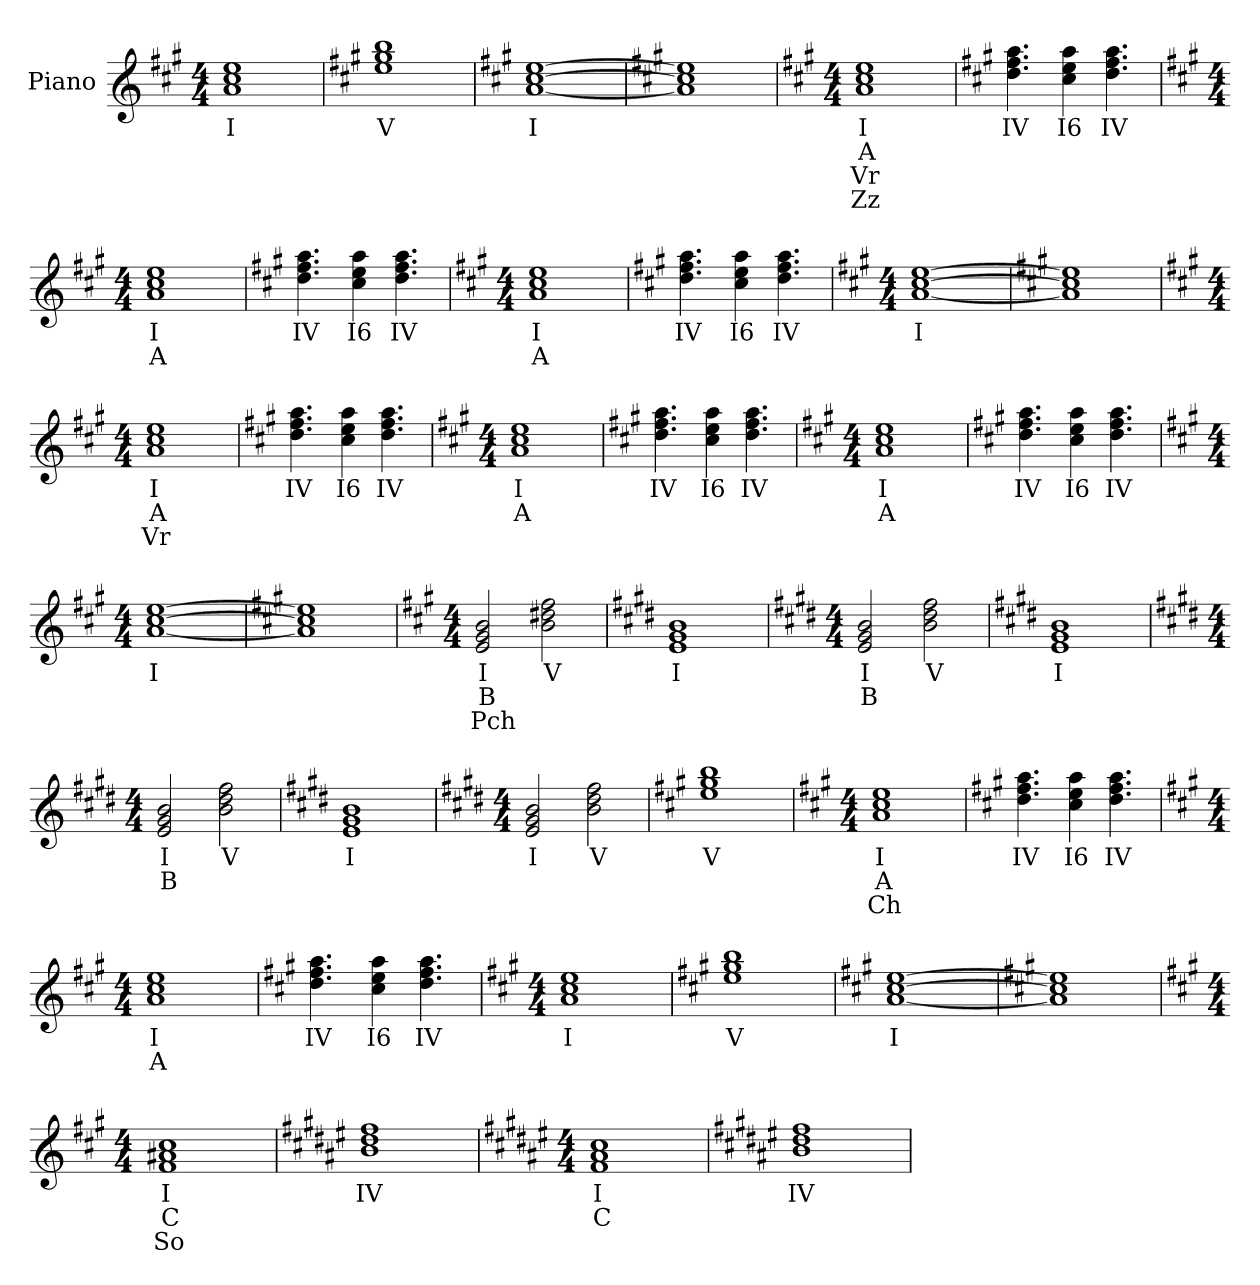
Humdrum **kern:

**kern	**text	**text	**text	**text
*part1	*part1	*part1	*part1	*part1
*staff1	*staff1	*staff1	*staff1	*staff1
*I"Piano	*	*	*	*
*I'Pno	*	*	*	*
*k[f#c#g#]	*	*	*	*
*A:	*	*	*	*
*M4/4	*	*	*	*
=	=	=	=	=
1a 1cc# 1ee	I	.	.	.
=	=	=	=	=
*k[f#c#g#]	*	*	*	*
*A:	*	*	*	*
1ee 1gg# 1bb	V	.	.	.
=	=	=	=	=
*k[f#c#g#]	*	*	*	*
*A:	*	*	*	*
[1a [1cc# [1ee	I	.	.	.
=	=	=	=	=
*k[f#c#g#]	*	*	*	*
*A:	*	*	*	*
1a] 1cc#] 1ee]	.	.	.	.
=	=	=	=	=
*k[f#c#g#]	*	*	*	*
*A:	*	*	*	*
*M4/4	*	*	*	*
1a 1cc# 1ee	I	A	Vr	Zz
=	=	=	=	=
*k[f#c#g#]	*	*	*	*
*A:	*	*	*	*
4.dd 4.ff# 4.aa	IV	.	.	.
4cc# 4ee 4aa	I6	.	.	.
4.dd 4.ff# 4.aa	IV	.	.	.
=	=	=	=	=
*k[f#c#g#]	*	*	*	*
*A:	*	*	*	*
*M4/4	*	*	*	*
1a 1cc# 1ee	I	A	.	.
=	=	=	=	=
*k[f#c#g#]	*	*	*	*
*A:	*	*	*	*
4.dd 4.ff# 4.aa	IV	.	.	.
4cc# 4ee 4aa	I6	.	.	.
4.dd 4.ff# 4.aa	IV	.	.	.
=	=	=	=	=
*k[f#c#g#]	*	*	*	*
*A:	*	*	*	*
*M4/4	*	*	*	*
1a 1cc# 1ee	I	A	.	.
=	=	=	=	=
*k[f#c#g#]	*	*	*	*
*A:	*	*	*	*
4.dd 4.ff# 4.aa	IV	.	.	.
4cc# 4ee 4aa	I6	.	.	.
4.dd 4.ff# 4.aa	IV	.	.	.
=	=	=	=	=
*k[f#c#g#]	*	*	*	*
*A:	*	*	*	*
*M4/4	*	*	*	*
[1a [1cc# [1ee	I	.	.	.
=	=	=	=	=
*k[f#c#g#]	*	*	*	*
*A:	*	*	*	*
1a] 1cc#] 1ee]	.	.	.	.
=	=	=	=	=
*k[f#c#g#]	*	*	*	*
*A:	*	*	*	*
*M4/4	*	*	*	*
1a 1cc# 1ee	I	A	Vr	.
=	=	=	=	=
*k[f#c#g#]	*	*	*	*
*A:	*	*	*	*
4.dd 4.ff# 4.aa	IV	.	.	.
4cc# 4ee 4aa	I6	.	.	.
4.dd 4.ff# 4.aa	IV	.	.	.
=	=	=	=	=
*k[f#c#g#]	*	*	*	*
*A:	*	*	*	*
*M4/4	*	*	*	*
1a 1cc# 1ee	I	A	.	.
=	=	=	=	=
*k[f#c#g#]	*	*	*	*
*A:	*	*	*	*
4.dd 4.ff# 4.aa	IV	.	.	.
4cc# 4ee 4aa	I6	.	.	.
4.dd 4.ff# 4.aa	IV	.	.	.
=	=	=	=	=
*k[f#c#g#]	*	*	*	*
*A:	*	*	*	*
*M4/4	*	*	*	*
1a 1cc# 1ee	I	A	.	.
=	=	=	=	=
*k[f#c#g#]	*	*	*	*
*A:	*	*	*	*
4.dd 4.ff# 4.aa	IV	.	.	.
4cc# 4ee 4aa	I6	.	.	.
4.dd 4.ff# 4.aa	IV	.	.	.
=	=	=	=	=
*k[f#c#g#]	*	*	*	*
*A:	*	*	*	*
*M4/4	*	*	*	*
[1a [1cc# [1ee	I	.	.	.
=	=	=	=	=
*k[f#c#g#]	*	*	*	*
*A:	*	*	*	*
1a] 1cc#] 1ee]	.	.	.	.
=	=	=	=	=
*k[f#c#g#]	*	*	*	*
*A:	*	*	*	*
*M4/4	*	*	*	*
2e 2g# 2b	I	B	Pch	.
2b 2dd#X 2ff#	V	.	.	.
=	=	=	=	=
*k[f#c#g#d#]	*	*	*	*
*E:	*	*	*	*
1e 1g# 1b	I	.	.	.
=	=	=	=	=
*k[f#c#g#d#]	*	*	*	*
*E:	*	*	*	*
*M4/4	*	*	*	*
2e 2g# 2b	I	B	.	.
2b 2dd# 2ff#	V	.	.	.
=	=	=	=	=
*k[f#c#g#d#]	*	*	*	*
*E:	*	*	*	*
1e 1g# 1b	I	.	.	.
=	=	=	=	=
*k[f#c#g#d#]	*	*	*	*
*E:	*	*	*	*
*M4/4	*	*	*	*
2e 2g# 2b	I	B	.	.
2b 2dd# 2ff#	V	.	.	.
=	=	=	=	=
*k[f#c#g#d#]	*	*	*	*
*E:	*	*	*	*
1e 1g# 1b	I	.	.	.
=	=	=	=	=
*k[f#c#g#d#]	*	*	*	*
*E:	*	*	*	*
*M4/4	*	*	*	*
2e 2g# 2b	I	.	.	.
2b 2dd# 2ff#	V	.	.	.
=	=	=	=	=
*k[f#c#g#]	*	*	*	*
*A:	*	*	*	*
1ee 1gg# 1bb	V	.	.	.
=	=	=	=	=
*k[f#c#g#]	*	*	*	*
*A:	*	*	*	*
*M4/4	*	*	*	*
1a 1cc# 1ee	I	A	Ch	.
=	=	=	=	=
*k[f#c#g#]	*	*	*	*
*A:	*	*	*	*
4.dd 4.ff# 4.aa	IV	.	.	.
4cc# 4ee 4aa	I6	.	.	.
4.dd 4.ff# 4.aa	IV	.	.	.
=	=	=	=	=
*k[f#c#g#]	*	*	*	*
*A:	*	*	*	*
*M4/4	*	*	*	*
1a 1cc# 1ee	I	A	.	.
=	=	=	=	=
*k[f#c#g#]	*	*	*	*
*A:	*	*	*	*
4.dd 4.ff# 4.aa	IV	.	.	.
4cc# 4ee 4aa	I6	.	.	.
4.dd 4.ff# 4.aa	IV	.	.	.
=	=	=	=	=
*k[f#c#g#]	*	*	*	*
*A:	*	*	*	*
*M4/4	*	*	*	*
1a 1cc# 1ee	I	.	.	.
=	=	=	=	=
*k[f#c#g#]	*	*	*	*
*A:	*	*	*	*
1ee 1gg# 1bb	V	.	.	.
=	=	=	=	=
*k[f#c#g#]	*	*	*	*
*A:	*	*	*	*
[1a [1cc# [1ee	I	.	.	.
=	=	=	=	=
*k[f#c#g#]	*	*	*	*
*A:	*	*	*	*
1a] 1cc#] 1ee]	.	.	.	.
=	=	=	=	=
*k[f#c#g#]	*	*	*	*
*A:	*	*	*	*
*M4/4	*	*	*	*
1f# 1a#X 1cc#	I	C	So	.
=	=	=	=	=
*k[f#c#g#d#a#e#]	*	*	*	*
*F#:	*	*	*	*
1b 1dd# 1ff#	IV	.	.	.
=	=	=	=	=
*k[f#c#g#d#a#e#]	*	*	*	*
*F#:	*	*	*	*
*M4/4	*	*	*	*
1f# 1a# 1cc#	I	C	.	.
=	=	=	=	=
*k[f#c#g#d#a#e#]	*	*	*	*
*F#:	*	*	*	*
1b 1dd# 1ff#	IV	.	.	.
=	=	=	=	=
*-	*-	*-	*-	*-
